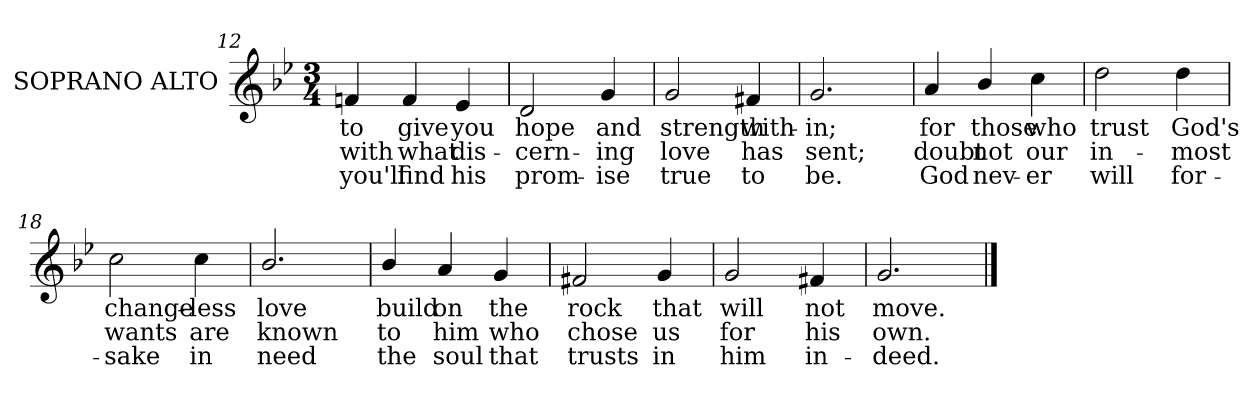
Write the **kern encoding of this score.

**kern	**text	**text	**text
*part1	*part1	*part1	*part1
*staff1	*staff1	*staff1	*staff1
*I"SOPRANO ALTO	*	*	*
*I'S. A.	*	*	*
*clefG2	*	*	*
*k[b-e-]	*	*	*
*B-:	*	*	*
*M3/4	*	*	*
=12	=12	=12	=12
!	!LO:LY:b:color=#000000	!LO:LY:b:color=#000000	!LO:LY:b:color=#000000
4fni/	to	with	you'll
!	!LO:LY:b:color=#000000	!LO:LY:b:color=#000000	!LO:LY:b:color=#000000
4fi/	give	what	find
!	!LO:LY:b:color=#000000	!LO:LY:b:color=#000000	!LO:LY:b:color=#000000
4e-i/	you	dis-	his
=13	=13	=13	=13
!	!LO:LY:b:color=#000000	!LO:LY:b:color=#000000	!LO:LY:b:color=#000000
2di/	hope	-cern-	prom-
!	!LO:LY:b:color=#000000	!LO:LY:b:color=#000000	!LO:LY:b:color=#000000
4gi/	and	-ing	-ise
=14	=14	=14	=14
!	!LO:LY:b:color=#000000	!LO:LY:b:color=#000000	!LO:LY:b:color=#000000
2gi/	strength	love	true
!	!LO:LY:b:color=#000000	!LO:LY:b:color=#000000	!LO:LY:b:color=#000000
4f#Xi/	with-	has	to
=15	=15	=15	=15
!	!LO:LY:b:color=#000000	!LO:LY:b:color=#000000	!LO:LY:b:color=#000000
2.gi/	-in;	sent;	be.
=16	=16	=16	=16
!	!LO:LY:b:color=#000000	!LO:LY:b:color=#000000	!LO:LY:b:color=#000000
4ai/	for	doubt	God
!	!LO:LY:b:color=#000000	!LO:LY:b:color=#000000	!LO:LY:b:color=#000000
4b-i/	those	not	nev-
!	!LO:LY:b:color=#000000	!LO:LY:b:color=#000000	!LO:LY:b:color=#000000
4cci\	who	our	-er
!!LO:LB:g=z
=17	=17	=17	=17
!	!LO:LY:b:color=#000000	!LO:LY:b:color=#000000	!LO:LY:b:color=#000000
2ddi\	trust	in-	will
!	!LO:LY:b:color=#000000	!LO:LY:b:color=#000000	!LO:LY:b:color=#000000
4ddi\	God's	-most	for-
=18	=18	=18	=18
!	!LO:LY:b:color=#000000	!LO:LY:b:color=#000000	!LO:LY:b:color=#000000
2cci\	change-	wants	-sake
!	!LO:LY:b:color=#000000	!LO:LY:b:color=#000000	!LO:LY:b:color=#000000
4cci\	-less	are	in
=19	=19	=19	=19
!	!LO:LY:b:color=#000000	!LO:LY:b:color=#000000	!LO:LY:b:color=#000000
2.b-i/	love	known	need
!!LO:LB:g=z
=20	=20	=20	=20
!	!LO:LY:b:color=#000000	!LO:LY:b:color=#000000	!LO:LY:b:color=#000000
4b-i/	build	to	the
!	!LO:LY:b:color=#000000	!LO:LY:b:color=#000000	!LO:LY:b:color=#000000
4ai/	on	him	soul
!	!LO:LY:b:color=#000000	!LO:LY:b:color=#000000	!LO:LY:b:color=#000000
4gi/	the	who	that
=21	=21	=21	=21
!	!LO:LY:b:color=#000000	!LO:LY:b:color=#000000	!LO:LY:b:color=#000000
2f#Xi/	rock	chose	trusts
!	!LO:LY:b:color=#000000	!LO:LY:b:color=#000000	!LO:LY:b:color=#000000
4gi/	that	us	in
=22	=22	=22	=22
!	!LO:LY:b:color=#000000	!LO:LY:b:color=#000000	!LO:LY:b:color=#000000
2gi/	will	for	him
!	!LO:LY:b:color=#000000	!LO:LY:b:color=#000000	!LO:LY:b:color=#000000
4f#Xi/	not	his	in-
=23	=23	=23	=23
!	!LO:LY:b:color=#000000	!LO:LY:b:color=#000000	!LO:LY:b:color=#000000
2.gi/	move.	own.	-deed.
==	==	==	==
*-	*-	*-	*-
